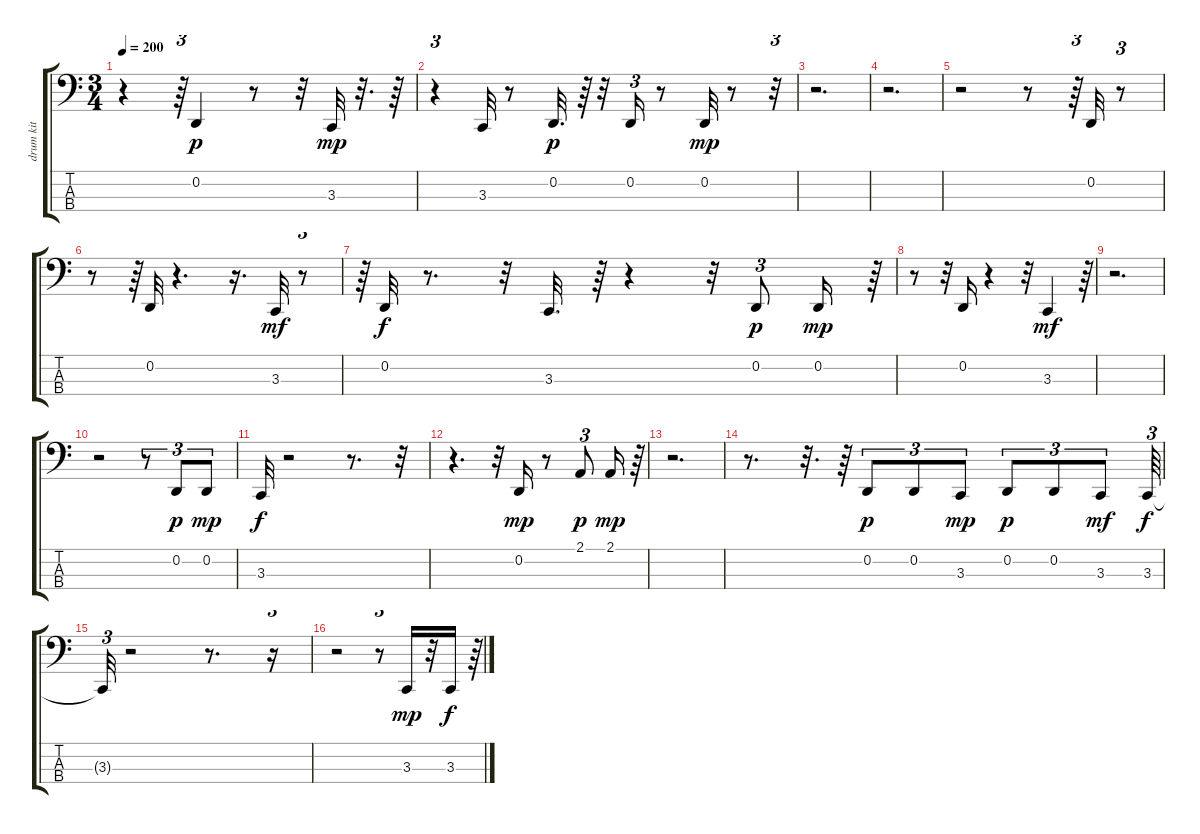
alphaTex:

\track (" drum kit (bass dr./snare dr./tom)" " drum kit ") {instrument brightacousticpiano}
\staff {score tabs}
\tuning (G2 D2 A1 E1) {hide}
\ts (3 4)
\tempo 200
\clef f4
\ks c
r.4{dy mp} r.64{tu (3 2)} 0.2.4{dy p} r.8 r.32 3.3.32{dy mp} r.32{d} r.64 |
r.4{tu (3 2)} 3.3.32 r.8 0.2.32{d dy p} r.64 r.32 0.2.16{tu (3 2)} r.8 0.2.32{dy mp} r.8 r.32{tu (3 2)} |
r.2{d} |
r.2{d} |
r.2 r.8 r.64{tu (3 2)} 0.2.32 r.8{tu (3 2)} |
r.8 r.64{tu (3 2)} 0.2.32 r.4{d} r.16{d} 3.3.32{dy mf} r.8{tu (3 2)} |
r.64{tu (3 2)} 0.2.32{dy f} r.8{d} r.32 3.3.32{d} r.64 r.4 r.32 0.2.8{tu (3 2) dy p} 0.2.16{dy mp} r.64{tu (3 2)} |
r.8 r.32{tu (3 2)} 0.2.16 r.4 r.32 3.3.4{dy mf} r.64{tu (3 2)} |
r.2{d} |
r.2 r.8{tu (3 2)} 0.2.8{tu (3 2) dy p} 0.2.8{tu (3 2) dy mp} |
3.3.32{dy f} r.2 r.8{d} r.32 |
r.4{d} r.32 0.2.16{dy mp} r.8 2.1.8{tu (3 2) dy p} 2.1.16{dy mp} r.64{tu (3 2)} |
r.2{d} |
r.8{d} r.32{d} r.64 0.2.8{tu (3 2) dy p} 0.2.8{tu (3 2)} 3.3.8{tu (3 2) dy mp} 0.2.8{tu (3 2) dy p} 0.2.8{tu (3 2)} 3.3.8{tu (3 2) dy mf} 3.3.64{tu (3 2) dy f} |
3.3{t}.32{tu (3 2)} r.2 r.8{d} r.16{tu (3 2)} |
r.2 r.8{tu (3 2)} 3.3.16{dy mp} r.32 3.3.16{dy f} r.64{tu (3 2)}
